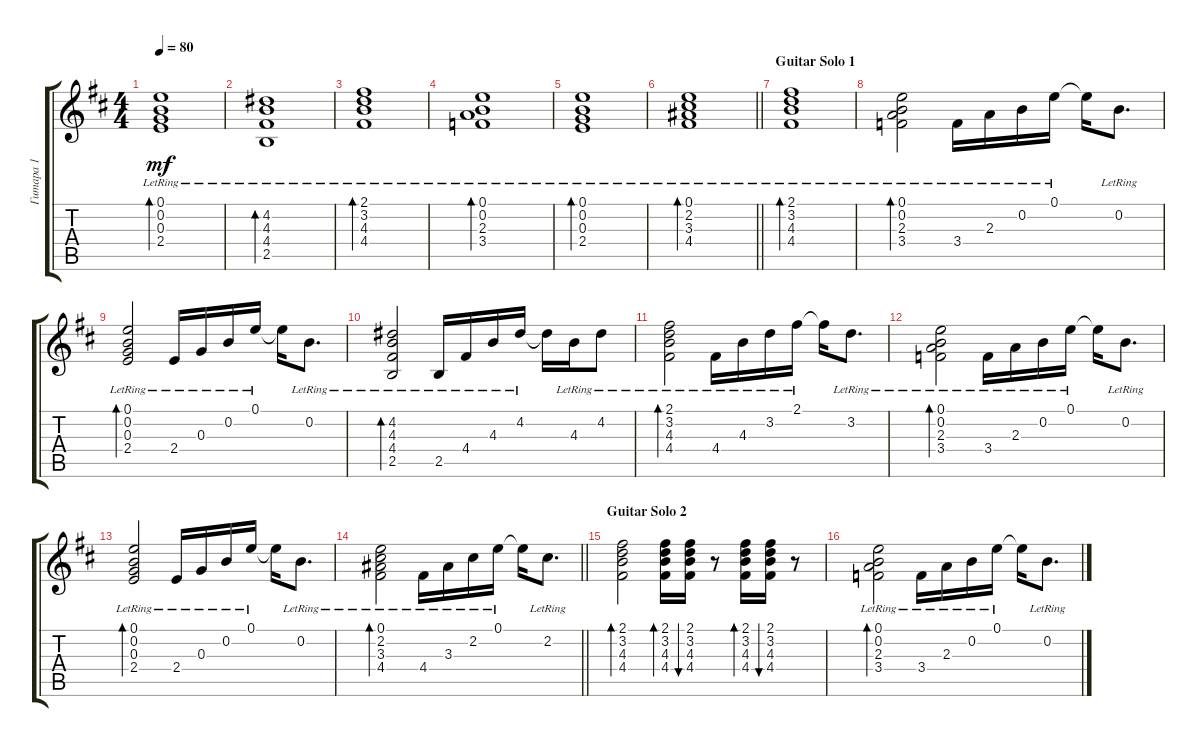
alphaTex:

\track ("Гитара 1" "Гитара 1") {instrument distortionguitar}
\staff {score tabs}
\tuning (E4 B3 G3 D3 A2 E2) {hide}
\ts (4 4)
\tempo 80
\clef g2
\ks bminor
(0.1{lr} 0.2{lr} 0.3{lr} 2.4{lr}).1{bd 240 dy mf} |
(4.2{lr} 4.3{lr} 4.4{lr} 2.5).1{bd 240} |
(2.1{lr} 3.2{lr} 4.3{lr} 4.4{lr}).1{bd 240} |
(0.1{lr} 0.2{lr} 2.3{lr} 3.4{lr}).1{bd 240} |
(0.1{lr} 0.2{lr} 0.3{lr} 2.4{lr}).1{bd 240} |
\barLineRight lightlight
(0.1{lr} 2.2{lr} 3.3{lr} 4.4{lr}).1{bd 240} |
\section ("" "Guitar Solo 1")
(2.1 3.2{lr} 4.3{lr} 4.4{lr}).1{bd 240} |
(0.1{lr} 0.2{lr} 2.3{lr} 3.4{lr}).2{bd 120} 3.4{lr}.16 2.3{lr}.16 0.2{lr}.16 0.1{lr}.16 0.1{t}.16 0.2{lr}.8{d} |
(0.1{lr} 0.2{lr} 0.3{lr} 2.4{lr}).2{bd 240} 2.4{lr}.16 0.3{lr}.16 0.2{lr}.16 0.1{lr}.16 0.1{t}.16 0.2{lr}.8{d} |
(4.2 4.3{lr} 4.4{lr} 2.5).2{bd 120} 2.5{lr}.16 4.4{lr}.16 4.3{lr}.16 4.2{lr}.16 4.2{t}.16 4.3{lr}.16 4.2{lr}.8 |
(2.1{lr} 3.2{lr} 4.3{lr} 4.4{lr}).2{bd 240} 4.4{lr}.16 4.3{lr}.16 3.2{lr}.16 2.1{lr}.16 2.1{t}.16 3.2{lr}.8{d} |
(0.1{lr} 0.2{lr} 2.3{lr} 3.4{lr}).2{bd 120} 3.4{lr}.16 2.3{lr}.16 0.2{lr}.16 0.1{lr}.16 0.1{t}.16 0.2{lr}.8{d} |
(0.1{lr} 0.2{lr} 0.3{lr} 2.4{lr}).2{bd 240} 2.4{lr}.16 0.3{lr}.16 0.2{lr}.16 0.1{lr}.16 0.1{t}.16 0.2{lr}.8{d} |
\barLineRight lightlight
(0.1{lr} 2.2{lr} 3.3{lr} 4.4{lr}).2{bd 120} 4.4{lr}.16 3.3{lr}.16 2.2{lr}.16 0.1{lr}.16 0.1{t}.16 2.2{lr}.8{d} |
\section ("" "Guitar Solo 2")
(2.1 3.2 4.3 4.4).2{bd 60} (2.1 3.2 4.3 4.4).16{bd 60} (2.1 3.2 4.3 4.4).16{bu 60} r.8 (2.1 3.2 4.3 4.4).16{bd 60} (2.1 3.2 4.3 4.4).16{bu 60} r.8 |
(0.1{lr} 0.2{lr} 2.3{lr} 3.4{lr}).2{bd 120} 3.4{lr}.16 2.3{lr}.16 0.2{lr}.16 0.1{lr}.16 0.1{t}.16 0.2{lr}.8{d}
